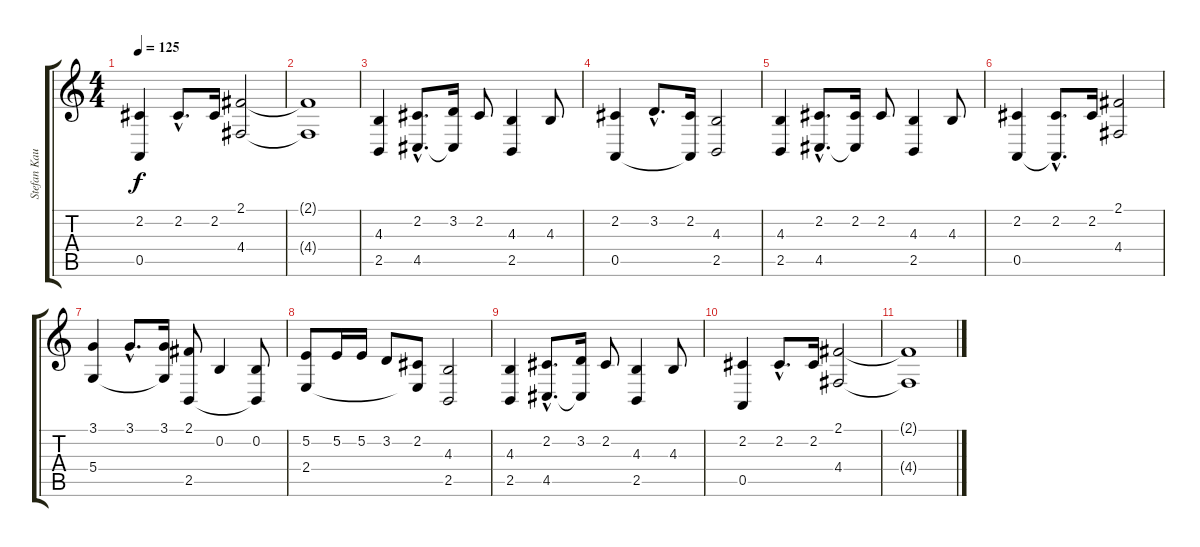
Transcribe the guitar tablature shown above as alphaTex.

\track ("Stefan Kaufmann - accordion" "Stefan Kau") {instrument accordion}
\staff {score tabs}
\tuning (E4 B3 G3 D3 A2 E2) {hide}
\ts (4 4)
\tempo 125
\clef g2
\ks c
(2.2 0.5).4{dy f} 2.2{hac}.8{d} 2.2.16 (2.1 4.4).2 |
(2.1{t} 4.4{t}).1 |
(4.3 2.5).4 (2.2{hac} 4.5{hac}).8{d} (3.2 4.5{t}).16 2.2.8 (4.3 2.5).4 4.3.8 |
(2.2 0.5).4 3.2{hac}.8{d} (2.2 0.5{t}).16 (4.3 2.5).2 |
(4.3 2.5).4{volume 10} (2.2{hac} 4.5{hac}).8{d} (2.2 4.5{t}).16 2.2.8 (4.3 2.5).4 4.3.8 |
(2.2 0.5).4 (2.2{hac} 0.5{hac t}).8{d} 2.2.16 (2.1 4.4).2 |
(3.1 5.4).4{volume 6} 3.1{hac}.8{d} (3.1 5.4{t}).16 (2.1 2.5).8 0.2.4 (0.2 2.5{t}).8 |
(5.2 2.4).8 5.2.16 5.2.16 3.2.8 (2.2 2.4{t}).8 (4.3 2.5).2 |
(4.3 2.5).4{volume 0} (2.2{hac} 4.5{hac}).8{d} (3.2 4.5{t}).16 2.2.8 (4.3 2.5).4 4.3.8 |
(2.2 0.5).4 2.2{hac}.8{d} 2.2.16 (2.1 4.4).2 |
(2.1{t} 4.4{t}).1
